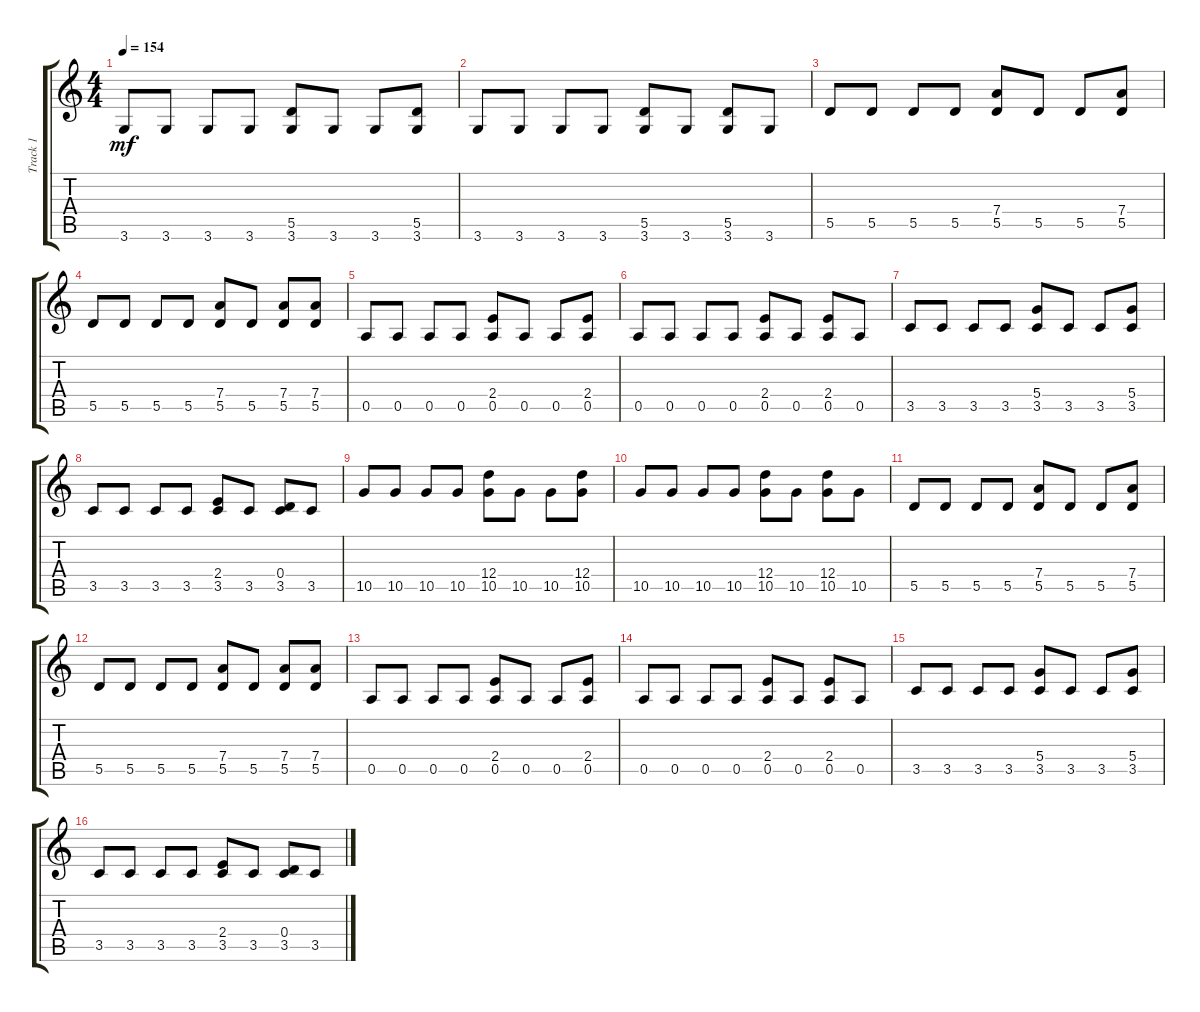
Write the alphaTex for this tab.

\track ("Track 1" "Track 1") {instrument acousticguitarsteel}
\staff {score tabs}
\tuning (E4 B3 G3 D3 A2 E2) {hide}
\ts (4 4)
\tempo 154
\clef g2
\ks c
3.6.8{dy mf} 3.6.8 3.6.8 3.6.8 (5.5 3.6).8 3.6.8 3.6.8 (5.5 3.6).8 |
3.6.8 3.6.8 3.6.8 3.6.8 (5.5 3.6).8 3.6.8 (5.5 3.6).8 3.6.8 |
5.5.8 5.5.8 5.5.8 5.5.8 (7.4 5.5).8 5.5.8 5.5.8 (7.4 5.5).8 |
5.5.8 5.5.8 5.5.8 5.5.8 (7.4 5.5).8 5.5.8 (7.4 5.5).8 (7.4 5.5).8 |
0.5.8 0.5.8 0.5.8 0.5.8 (2.4 0.5).8 0.5.8 0.5.8 (2.4 0.5).8 |
0.5.8 0.5.8 0.5.8 0.5.8 (2.4 0.5).8 0.5.8 (2.4 0.5).8 0.5.8 |
3.5.8 3.5.8 3.5.8 3.5.8 (5.4 3.5).8 3.5.8 3.5.8 (5.4 3.5).8 |
3.5.8 3.5.8 3.5.8 3.5.8 (2.4 3.5).8 3.5.8 (0.4 3.5).8 3.5.8 |
10.5.8 10.5.8 10.5.8 10.5.8 (12.4 10.5).8 10.5.8 10.5.8 (12.4 10.5).8 |
10.5.8 10.5.8 10.5.8 10.5.8 (12.4 10.5).8 10.5.8 (12.4 10.5).8 10.5.8 |
5.5.8 5.5.8 5.5.8 5.5.8 (7.4 5.5).8 5.5.8 5.5.8 (7.4 5.5).8 |
5.5.8 5.5.8 5.5.8 5.5.8 (7.4 5.5).8 5.5.8 (7.4 5.5).8 (7.4 5.5).8 |
0.5.8 0.5.8 0.5.8 0.5.8 (2.4 0.5).8 0.5.8 0.5.8 (2.4 0.5).8 |
0.5.8 0.5.8 0.5.8 0.5.8 (2.4 0.5).8 0.5.8 (2.4 0.5).8 0.5.8 |
3.5.8 3.5.8 3.5.8 3.5.8 (5.4 3.5).8 3.5.8 3.5.8 (5.4 3.5).8 |
3.5.8 3.5.8 3.5.8 3.5.8 (2.4 3.5).8 3.5.8 (0.4 3.5).8 3.5.8
